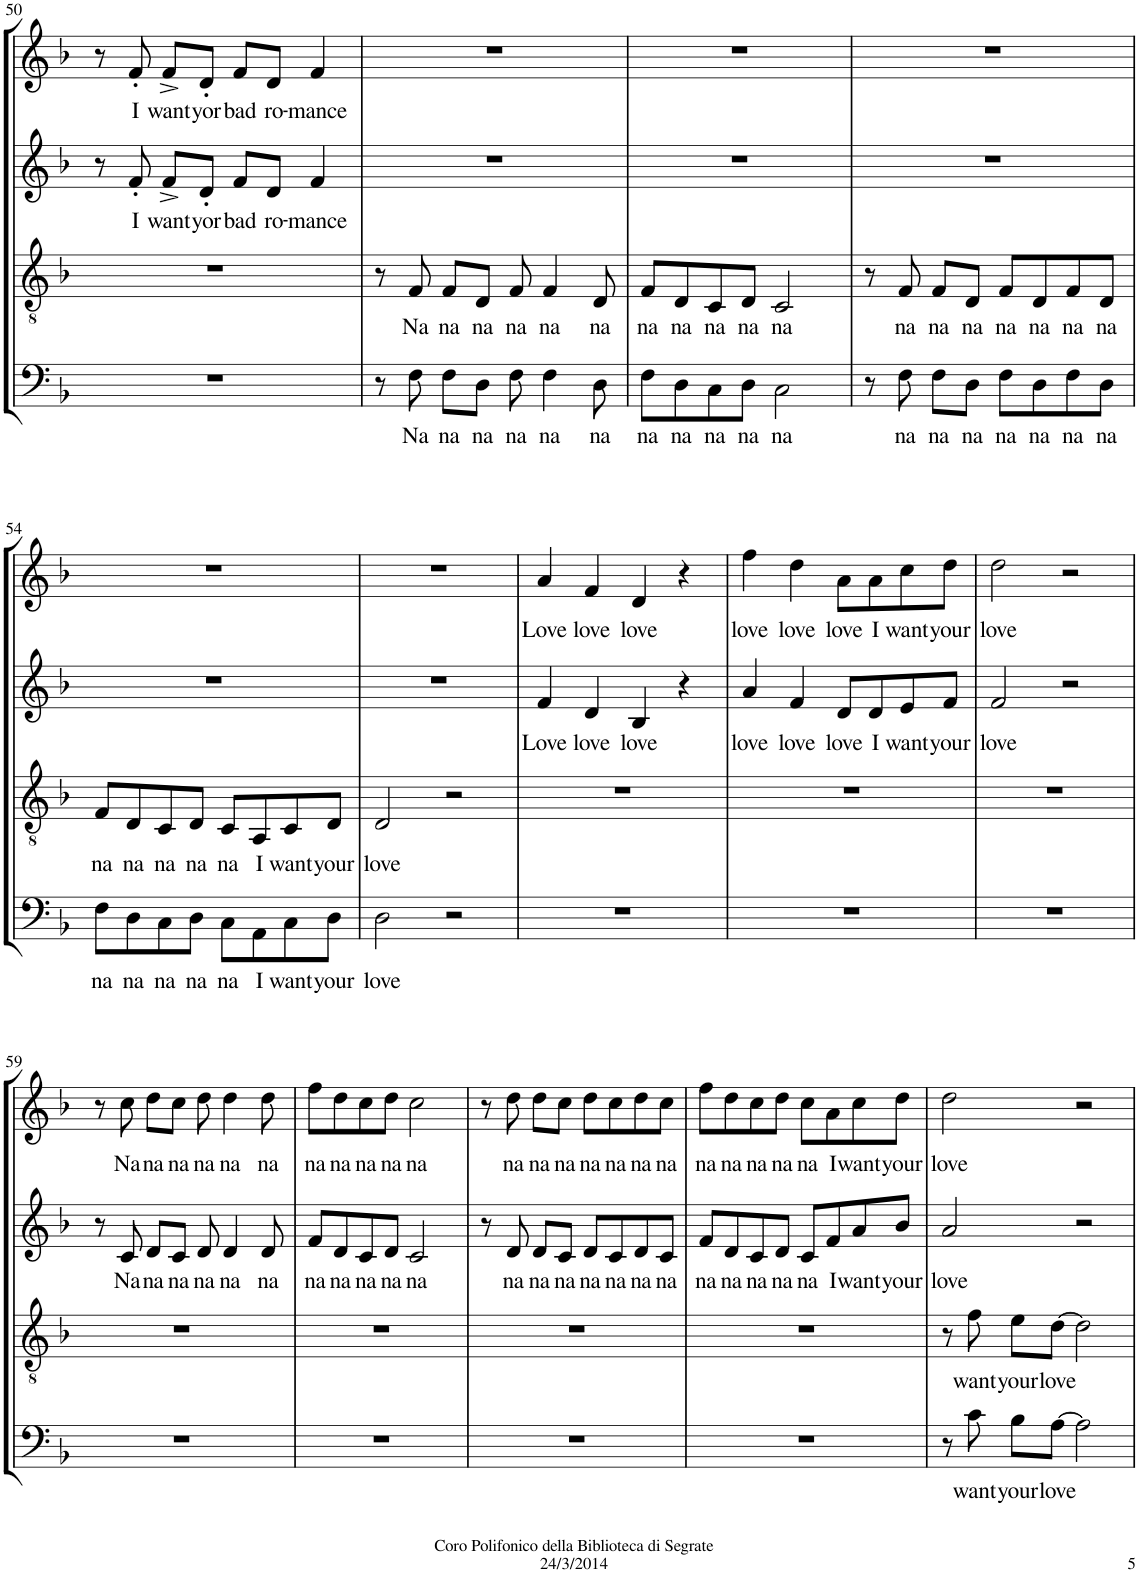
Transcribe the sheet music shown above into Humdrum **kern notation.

**kern	**text	**kern	**text	**kern	**text	**kern	**text
*part4	*part4	*part3	*part3	*part2	*part2	*part1	*part1
*staff4	*staff4	*staff3	*staff3	*staff2	*staff2	*staff1	*staff1
*I"Bassi	*	*I"Tenori	*	*I"Contralti	*	*I"Soprani	*
!!LO:PB:g=z
*clefF4	*	*clefGv2	*	*clefG2	*	*clefG2	*
*	*	*	*	*	*	*Trd1c2	*
*k[b-]	*	*k[b-]	*	*k[b-]	*	*k[b-]	*
*F:	*	*F:	*	*F:	*	*F:	*
*M4/4	*	*M4/4	*	*M4/4	*	*M4/4	*
=50	=50	=50	=50	=50	=50	=50	=50
1r	.	1r	.	8r	.	8r	.
!	!	!	!	!	!LO:LY:b	!	!LO:LY:b
.	.	.	.	8f'/	I	8f'/	I
!	!	!	!	!	!LO:LY:b	!	!LO:LY:b
.	.	.	.	8f^/L	want	8f^/L	want
!	!	!	!	!	!LO:LY:b	!	!LO:LY:b
.	.	.	.	8d'/J	yor	8d'/J	yor
!	!	!	!	!	!LO:LY:b	!	!LO:LY:b
.	.	.	.	8f/L	bad	8f/L	bad
!	!	!	!	!	!LO:LY:b	!	!LO:LY:b
.	.	.	.	8d/J	ro-	8d/J	ro-
!	!	!	!	!	!LO:LY:b	!	!LO:LY:b
.	.	.	.	4f/	-mance	4f/	-mance
=51	=51	=51	=51	=51	=51	=51	=51
8r	.	8r	.	1r	.	1r	.
!	!LO:LY:b	!	!LO:LY:b	!	!	!	!
8F\	Na	8F/	Na	.	.	.	.
!	!LO:LY:b	!	!LO:LY:b	!	!	!	!
8F\L	na	8F/L	na	.	.	.	.
!	!LO:LY:b	!	!LO:LY:b	!	!	!	!
8D\J	na	8D/J	na	.	.	.	.
!	!LO:LY:b	!	!LO:LY:b	!	!	!	!
8F\	na	8F/	na	.	.	.	.
!	!LO:LY:b	!	!LO:LY:b	!	!	!	!
4F\	na	4F/	na	.	.	.	.
!	!LO:LY:b	!	!LO:LY:b	!	!	!	!
8D\	na	8D/	na	.	.	.	.
=52	=52	=52	=52	=52	=52	=52	=52
!	!LO:LY:b	!	!LO:LY:b	!	!	!	!
8F\L	na	8F/L	na	1r	.	1r	.
!	!LO:LY:b	!	!LO:LY:b	!	!	!	!
8D\	na	8D/	na	.	.	.	.
!	!LO:LY:b	!	!LO:LY:b	!	!	!	!
8C\	na	8C/	na	.	.	.	.
!	!LO:LY:b	!	!LO:LY:b	!	!	!	!
8D\J	na	8D/J	na	.	.	.	.
!	!LO:LY:b	!	!LO:LY:b	!	!	!	!
2C\	na	2C/	na	.	.	.	.
=53	=53	=53	=53	=53	=53	=53	=53
8r	.	8r	.	1r	.	1r	.
!	!LO:LY:b	!	!LO:LY:b	!	!	!	!
8F\	na	8F/	na	.	.	.	.
!	!LO:LY:b	!	!LO:LY:b	!	!	!	!
8F\L	na	8F/L	na	.	.	.	.
!	!LO:LY:b	!	!LO:LY:b	!	!	!	!
8D\J	na	8D/J	na	.	.	.	.
!	!LO:LY:b	!	!LO:LY:b	!	!	!	!
8F\L	na	8F/L	na	.	.	.	.
!	!LO:LY:b	!	!LO:LY:b	!	!	!	!
8D\	na	8D/	na	.	.	.	.
!	!LO:LY:b	!	!LO:LY:b	!	!	!	!
8F\	na	8F/	na	.	.	.	.
!	!LO:LY:b	!	!LO:LY:b	!	!	!	!
8D\J	na	8D/J	na	.	.	.	.
!!LO:LB:g=z
=54	=54	=54	=54	=54	=54	=54	=54
!	!LO:LY:b	!	!LO:LY:b	!	!	!	!
8F\L	na	8F/L	na	1r	.	1r	.
!	!LO:LY:b	!	!LO:LY:b	!	!	!	!
8D\	na	8D/	na	.	.	.	.
!	!LO:LY:b	!	!LO:LY:b	!	!	!	!
8C\	na	8C/	na	.	.	.	.
!	!LO:LY:b	!	!LO:LY:b	!	!	!	!
8D\J	na	8D/J	na	.	.	.	.
!	!LO:LY:b	!	!LO:LY:b	!	!	!	!
8C\L	na	8C/L	na	.	.	.	.
!	!LO:LY:b	!	!LO:LY:b	!	!	!	!
8AA\	I	8AA/	I	.	.	.	.
!	!LO:LY:b	!	!LO:LY:b	!	!	!	!
8C\	want	8C/	want	.	.	.	.
!	!LO:LY:b	!	!LO:LY:b	!	!	!	!
8D\J	your	8D/J	your	.	.	.	.
=55	=55	=55	=55	=55	=55	=55	=55
!	!LO:LY:b	!	!LO:LY:b	!	!	!	!
2D\	love	2D/	love	1r	.	1r	.
2r	.	2r	.	.	.	.	.
=56	=56	=56	=56	=56	=56	=56	=56
!	!	!	!	!	!LO:LY:b	!	!LO:LY:b
1r	.	1r	.	4f/	Love	4a/	Love
!	!	!	!	!	!LO:LY:b	!	!LO:LY:b
.	.	.	.	4d/	love	4f/	love
!	!	!	!	!	!LO:LY:b	!	!LO:LY:b
.	.	.	.	4B-/	love	4d/	love
.	.	.	.	4r	.	4r	.
=57	=57	=57	=57	=57	=57	=57	=57
!	!	!	!	!	!LO:LY:b	!	!LO:LY:b
1r	.	1r	.	4a/	love	4ff\	love
!	!	!	!	!	!LO:LY:b	!	!LO:LY:b
.	.	.	.	4f/	love	4dd\	love
!	!	!	!	!	!LO:LY:b	!	!LO:LY:b
.	.	.	.	8d/L	love	8a\L	love
!	!	!	!	!	!LO:LY:b	!	!LO:LY:b
.	.	.	.	8d/	I	8a\	I
!	!	!	!	!	!LO:LY:b	!	!LO:LY:b
.	.	.	.	8e/	want	8cc\	want
!	!	!	!	!	!LO:LY:b	!	!LO:LY:b
.	.	.	.	8f/J	your	8dd\J	your
=58	=58	=58	=58	=58	=58	=58	=58
!	!	!	!	!	!LO:LY:b	!	!LO:LY:b
1r	.	1r	.	2f/	love	2dd\	love
.	.	.	.	2r	.	2r	.
!!LO:LB:g=z
=59	=59	=59	=59	=59	=59	=59	=59
1r	.	1r	.	8r	.	8r	.
!	!	!	!	!	!LO:LY:b	!	!LO:LY:b
.	.	.	.	8c/	Na	8cc\	Na
!	!	!	!	!	!LO:LY:b	!	!LO:LY:b
.	.	.	.	8d/L	na	8dd\L	na
!	!	!	!	!	!LO:LY:b	!	!LO:LY:b
.	.	.	.	8c/J	na	8cc\J	na
!	!	!	!	!	!LO:LY:b	!	!LO:LY:b
.	.	.	.	8d/	na	8dd\	na
!	!	!	!	!	!LO:LY:b	!	!LO:LY:b
.	.	.	.	4d/	na	4dd\	na
!	!	!	!	!	!LO:LY:b	!	!LO:LY:b
.	.	.	.	8d/	na	8dd\	na
=60	=60	=60	=60	=60	=60	=60	=60
!	!	!	!	!	!LO:LY:b	!	!LO:LY:b
1r	.	1r	.	8f/L	na	8ff\L	na
!	!	!	!	!	!LO:LY:b	!	!LO:LY:b
.	.	.	.	8d/	na	8dd\	na
!	!	!	!	!	!LO:LY:b	!	!LO:LY:b
.	.	.	.	8c/	na	8cc\	na
!	!	!	!	!	!LO:LY:b	!	!LO:LY:b
.	.	.	.	8d/J	na	8dd\J	na
!	!	!	!	!	!LO:LY:b	!	!LO:LY:b
.	.	.	.	2c/	na	2cc\	na
=61	=61	=61	=61	=61	=61	=61	=61
1r	.	1r	.	8r	.	8r	.
!	!	!	!	!	!LO:LY:b	!	!LO:LY:b
.	.	.	.	8d/	na	8dd\	na
!	!	!	!	!	!LO:LY:b	!	!LO:LY:b
.	.	.	.	8d/L	na	8dd\L	na
!	!	!	!	!	!LO:LY:b	!	!LO:LY:b
.	.	.	.	8c/J	na	8cc\J	na
!	!	!	!	!	!LO:LY:b	!	!LO:LY:b
.	.	.	.	8d/L	na	8dd\L	na
!	!	!	!	!	!LO:LY:b	!	!LO:LY:b
.	.	.	.	8c/	na	8cc\	na
!	!	!	!	!	!LO:LY:b	!	!LO:LY:b
.	.	.	.	8d/	na	8dd\	na
!	!	!	!	!	!LO:LY:b	!	!LO:LY:b
.	.	.	.	8c/J	na	8cc\J	na
=62	=62	=62	=62	=62	=62	=62	=62
!	!	!	!	!	!LO:LY:b	!	!LO:LY:b
1r	.	1r	.	8f/L	na	8ff\L	na
!	!	!	!	!	!LO:LY:b	!	!LO:LY:b
.	.	.	.	8d/	na	8dd\	na
!	!	!	!	!	!LO:LY:b	!	!LO:LY:b
.	.	.	.	8c/	na	8cc\	na
!	!	!	!	!	!LO:LY:b	!	!LO:LY:b
.	.	.	.	8d/J	na	8dd\J	na
!	!	!	!	!	!LO:LY:b	!	!LO:LY:b
.	.	.	.	8c/L	na	8cc\L	na
!	!	!	!	!	!LO:LY:b	!	!LO:LY:b
.	.	.	.	8f/	I	8a\	I
!	!	!	!	!	!LO:LY:b	!	!LO:LY:b
.	.	.	.	8a/	want	8cc\	want
!	!	!	!	!	!LO:LY:b	!	!LO:LY:b
.	.	.	.	8b-/J	your	8dd\J	your
=63	=63	=63	=63	=63	=63	=63	=63
!	!	!	!	!	!LO:LY:b	!	!LO:LY:b
8r	.	8r	.	2a/	love	2dd\	love
!	!LO:LY:b	!	!LO:LY:b	!	!	!	!
8c\	want	8f\	want	.	.	.	.
!	!LO:LY:b	!	!LO:LY:b	!	!	!	!
8B-\L	your	8e\L	your	.	.	.	.
!	!LO:LY:b	!	!LO:LY:b	!	!	!	!
[8A\J	love	[8d\J	love	.	.	.	.
2A\]	.	2d\]	.	2r	.	2r	.
=	=	=	=	=	=	=	=
*-	*-	*-	*-	*-	*-	*-	*-
